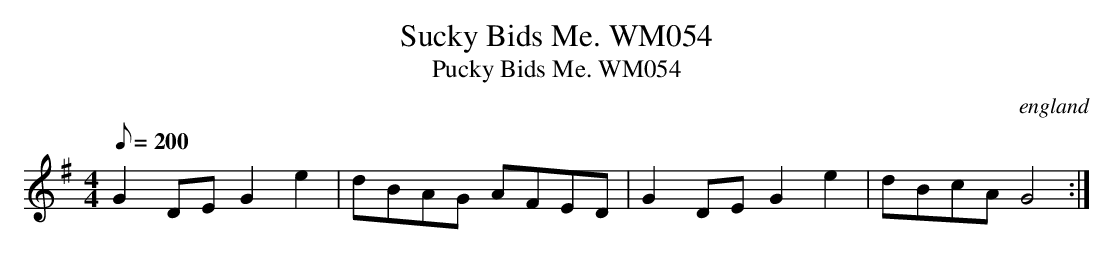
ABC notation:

X:1
T:Sucky Bids Me. WM054
T:Pucky Bids Me. WM054
O:england
M:4/4
L:1/8
Q:200
K:G
G2DEG2e2|dBAG AFED|G2DEG2e2|dBcAG4:|]
